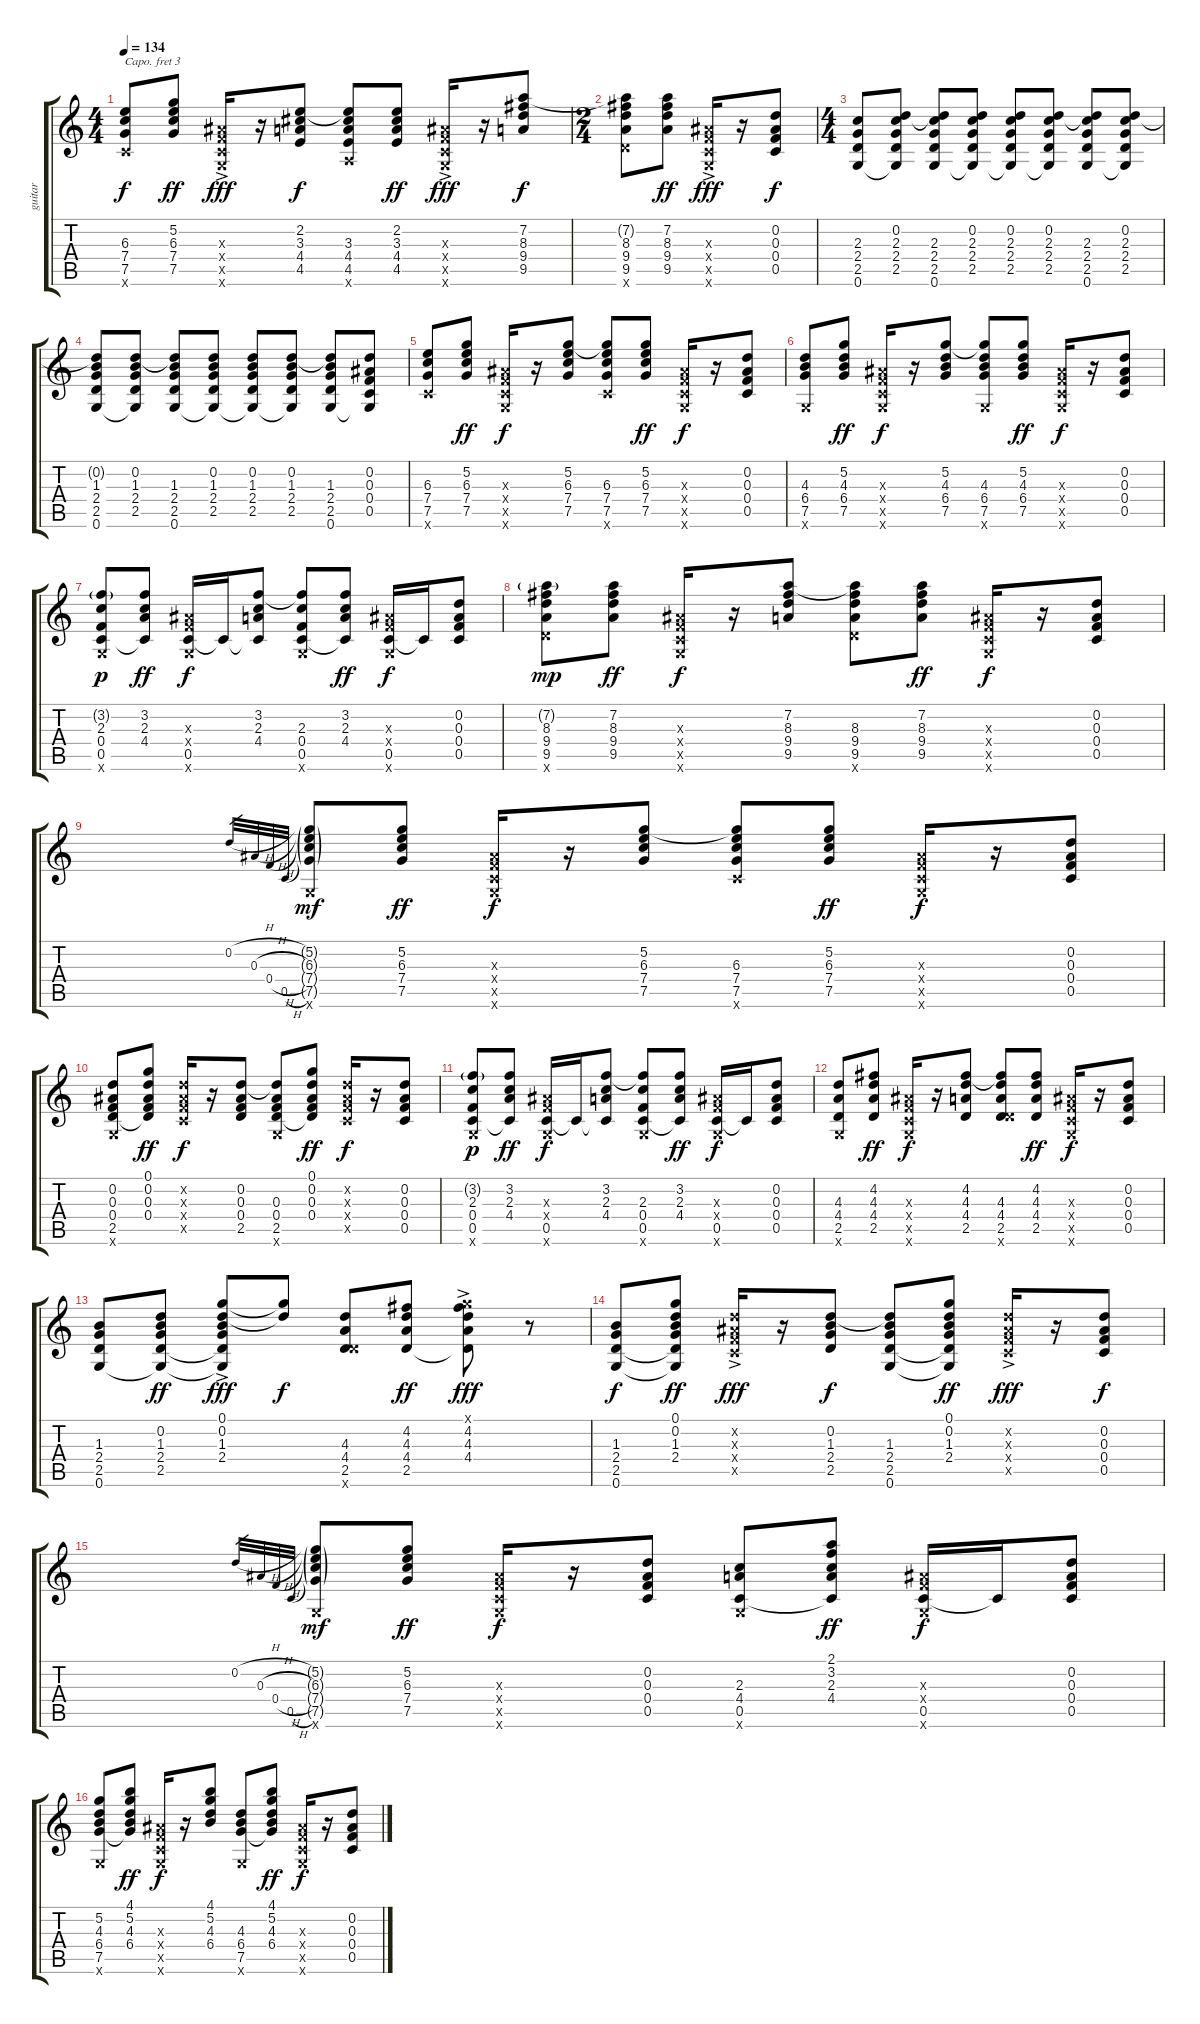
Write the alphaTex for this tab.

\track ("guitar" "guitar") {instrument electricguitarclean}
\staff {score tabs}
\capo 3
\tuning (E4 B3 G3 D3 A2 E2) {hide}
\ts (4 4)
\tempo 134
\clef g2
\ks c
(6.3 7.4 7.5 5.6{x}).8{dy f} (5.2 6.3 7.4 7.5).8{dy ff} (0.3{ac x} 0.4{x} 0.5{x} 0.6{x}).16{dy fff} r.16 (2.2 3.3 4.4 4.5).8{dy f} (2.2{t} 3.3 4.4 4.5 2.6{x}).8 (2.2 3.3 4.4 4.5).8{dy ff} (0.3{x} 0.4{x} 0.5{x} 0.6{ac x}).16{dy fff} r.16 (7.2 8.3 9.4 9.5).8{dy f} |
\ts (2 4)
(7.2{t} 8.3 9.4 9.5 7.6{x}).8 (7.2 8.3 9.4 9.5).8{dy ff} (0.3{ac x} 0.4{x} 0.5{x} 0.6{x}).16{dy fff} r.16 (0.2 0.3 0.4 0.5).8{dy f} |
\ts (4 4)
(2.3 2.4 2.5 0.6).8 (0.2 2.3 2.4 2.5 0.6{t}).8 (0.2{t} 2.3 2.4 2.5 0.6).8 (0.2 2.3 2.4 2.5 0.6{t}).8 (0.2 2.3 2.4 2.5 0.6{t}).8 (0.2 2.3 2.4 2.5 0.6{t}).8 (0.2{t} 2.3 2.4 2.5 0.6).8 (0.2 2.3 2.4 2.5 0.6{t}).8 |
(0.2{t} 1.3 2.4 2.5 0.6).8 (0.2 1.3 2.4 2.5 0.6{t}).8 (0.2{t} 1.3 2.4 2.5 0.6).8 (0.2 1.3 2.4 2.5 0.6{t}).8 (0.2 1.3 2.4 2.5 0.6{t}).8 (0.2 1.3 2.4 2.5 0.6{t}).8 (0.2{t} 1.3 2.4 2.5 0.6).8 (0.2 0.3 0.4 0.5 0.6{t}).8 |
(6.3 7.4 7.5 5.6{x}).8 (5.2 6.3 7.4 7.5).8{dy ff} (0.3{x} 0.4{x} 0.5{x} 0.6{x}).16{dy f} r.16 (5.2 6.3 7.4 7.5).8 (5.2{t} 6.3 7.4 7.5 5.6{x}).8 (5.2 6.3 7.4 7.5).8{dy ff} (0.3{x} 0.4{x} 0.5{x} 0.6{x}).16{dy f} r.16 (0.2 0.3 0.4 0.5).8 |
(4.3 6.4 7.5 0.6{x}).8 (5.2 4.3 6.4 7.5).8{dy ff} (0.3{x} 0.4{x} 0.5{x} 0.6{x}).16{dy f} r.16 (5.2 4.3 6.4 7.5).8 (5.2{t} 4.3 6.4 7.5 0.6{x}).8 (5.2 4.3 6.4 7.5).8{dy ff} (0.3{x} 0.4{x} 0.5{x} 0.6{x}).16{dy f} r.16 (0.2 0.3 0.4 0.5).8 |
(3.2{g} 2.3 0.4 0.5 0.6{x}).8{dy p} (3.2 2.3 4.4 0.5{t}).8{dy ff} (0.3{x} 0.4{x} 0.5 0.6{x}).16{dy f} 0.5{t}.16 (3.2 2.3 4.4 0.5{t}).8 (3.2{t} 2.3 0.4 0.5 0.6{x}).8 (3.2 2.3 4.4 0.5{t}).8{dy ff} (0.3{x} 0.4{x} 0.5 0.6{x}).16{dy f} 0.5{t}.16 (0.2 0.3 0.4 0.5).8 |
(7.2{g} 8.3 9.4 9.5 7.6{x}).8{dy mp} (7.2 8.3 9.4 9.5).8{dy ff} (0.3{x} 0.4{x} 0.5{x} 0.6{x}).16{dy f} r.16 (7.2 8.3 9.4 9.5).8 (7.2{t} 8.3 9.4 9.5 7.6{x}).8 (7.2 8.3 9.4 9.5).8{dy ff} (0.3{x} 0.4{x} 0.5{x} 0.6{x}).16{dy f} r.16 (0.2 0.3 0.4 0.5).8 |
0.2{h}.32{gr} 0.3{h}.32{gr} 0.4{h}.32{gr} 0.5{h}.32{gr} (5.2{g} 6.3{g} 7.4{g} 7.5{g} 0.6{x}).8{dy mf} (5.2 6.3 7.4 7.5).8{dy ff} (0.3{x} 0.4{x} 0.5{x} 0.6{x}).16{dy f} r.16 (5.2 6.3 7.4 7.5).8 (5.2{t} 6.3 7.4 7.5 5.6{x}).8 (5.2 6.3 7.4 7.5).8{dy ff} (0.3{x} 0.4{x} 0.5{x} 0.6{x}).16{dy f} r.16 (0.2 0.3 0.4 0.5).8 |
(0.2 0.3 0.4 2.5 0.6{x}).8 (0.1 0.2 0.3 0.4 2.5{t}).8{dy ff} (0.2{x} 0.3{x} 0.4{x} 0.5{x}).16{dy f} r.16 (0.2 0.3 0.4 2.5).8 (0.2{t} 0.3 0.4 2.5 0.6{x}).8 (0.1 0.2 0.3 0.4 2.5{t}).8{dy ff} (0.2{x} 0.3{x} 0.4{x} 0.5{x}).16{dy f} r.16 (0.2 0.3 0.4 0.5).8 |
(3.2{g} 2.3 0.4 0.5 0.6{x}).8{dy p} (3.2 2.3 4.4 0.5{t}).8{dy ff} (0.3{x} 0.4{x} 0.5 0.6{x}).16{dy f} 0.5{t}.16 (3.2 2.3 4.4 0.5{t}).8 (3.2{t} 2.3 0.4 0.5 0.6{x}).8 (3.2 2.3 4.4 0.5{t}).8{dy ff} (0.3{x} 0.4{x} 0.5 0.6{x}).16{dy f} 0.5{t}.16 (0.2 0.3 0.4 0.5).8 |
(4.3 4.4 2.5 0.6{x}).8 (4.2 4.3 4.4 2.5).8{dy ff} (0.3{x} 0.4{x} 0.5{x} 0.6{x}).16{dy f} r.16 (4.2 4.3 4.4 2.5).8 (4.2{t} 4.3 4.4 2.5 7.6{x}).8 (4.2 4.3 4.4 2.5).8{dy ff} (0.3{x} 0.4{x} 0.5{x} 0.6{x}).16{dy f} r.16 (0.2 0.3 0.4 0.5).8 |
(1.3 2.4 2.5 0.6).8 (0.2 1.3 2.4 2.5 0.6{t}).8{dy ff} (0.1{ac} 0.2 1.3 2.4 2.5{t} 0.6{t}).8{dy fff} (0.1{t} 0.2{t}).8{dy f} (4.3 4.4 2.5 7.6{x}).8 (4.2 4.3 4.4 2.5).8{dy ff} (0.1{x} 4.2{ac} 4.3 4.4 2.5{t}).8{dy fff} r.8 |
(1.3 2.4 2.5 0.6).8{dy f} (0.1 0.2 1.3 2.4 2.5{t} 0.6{t}).8{dy ff} (0.2{x} 0.3{x} 0.4{x} 0.5{ac x}).16{dy fff} r.16 (0.2 1.3 2.4 2.5).8{dy f} (0.2{t} 1.3 2.4 2.5 0.6).8 (0.1 0.2 1.3 2.4 2.5{t} 0.6{t}).8{dy ff} (0.2{x} 0.3{x} 0.4{x} 0.5{ac x}).16{dy fff} r.16 (0.2 0.3 0.4 0.5).8{dy f} |
0.2{h}.32{gr} 0.3{h}.32{gr} 0.4{h}.32{gr} 0.5{h}.32{gr} (5.2{g} 6.3{g} 7.4{g} 7.5{g} 0.6{x}).8{dy mf} (5.2 6.3 7.4 7.5).8{dy ff} (0.3{x} 0.4{x} 0.5{x} 0.6{x}).16{dy f} r.16 (0.2 0.3 0.4 0.5).8 (2.3 4.4 0.5 0.6{x}).8 (2.1 3.2 2.3 4.4 0.5{t}).8{dy ff} (0.3{x} 0.4{x} 0.5 0.6{x}).16{dy f} 0.5{t}.16 (0.2 0.3 0.4 0.5).8 |
(5.2 4.3 6.4 7.5 0.6{x}).8 (4.1 5.2 4.3 6.4 7.5{t}).8{dy ff} (0.3{x} 0.4{x} 0.5{x} 0.6{x}).16{dy f} r.16 (4.1 5.2 4.3 6.4).8 (4.3 6.4 7.5 0.6{x}).8 (4.1 5.2 4.3 6.4 7.5{t}).8{dy ff} (0.3{x} 0.4{x} 0.5{x} 0.6{x}).16{dy f} r.16 (0.2 0.3 0.4 0.5).8
